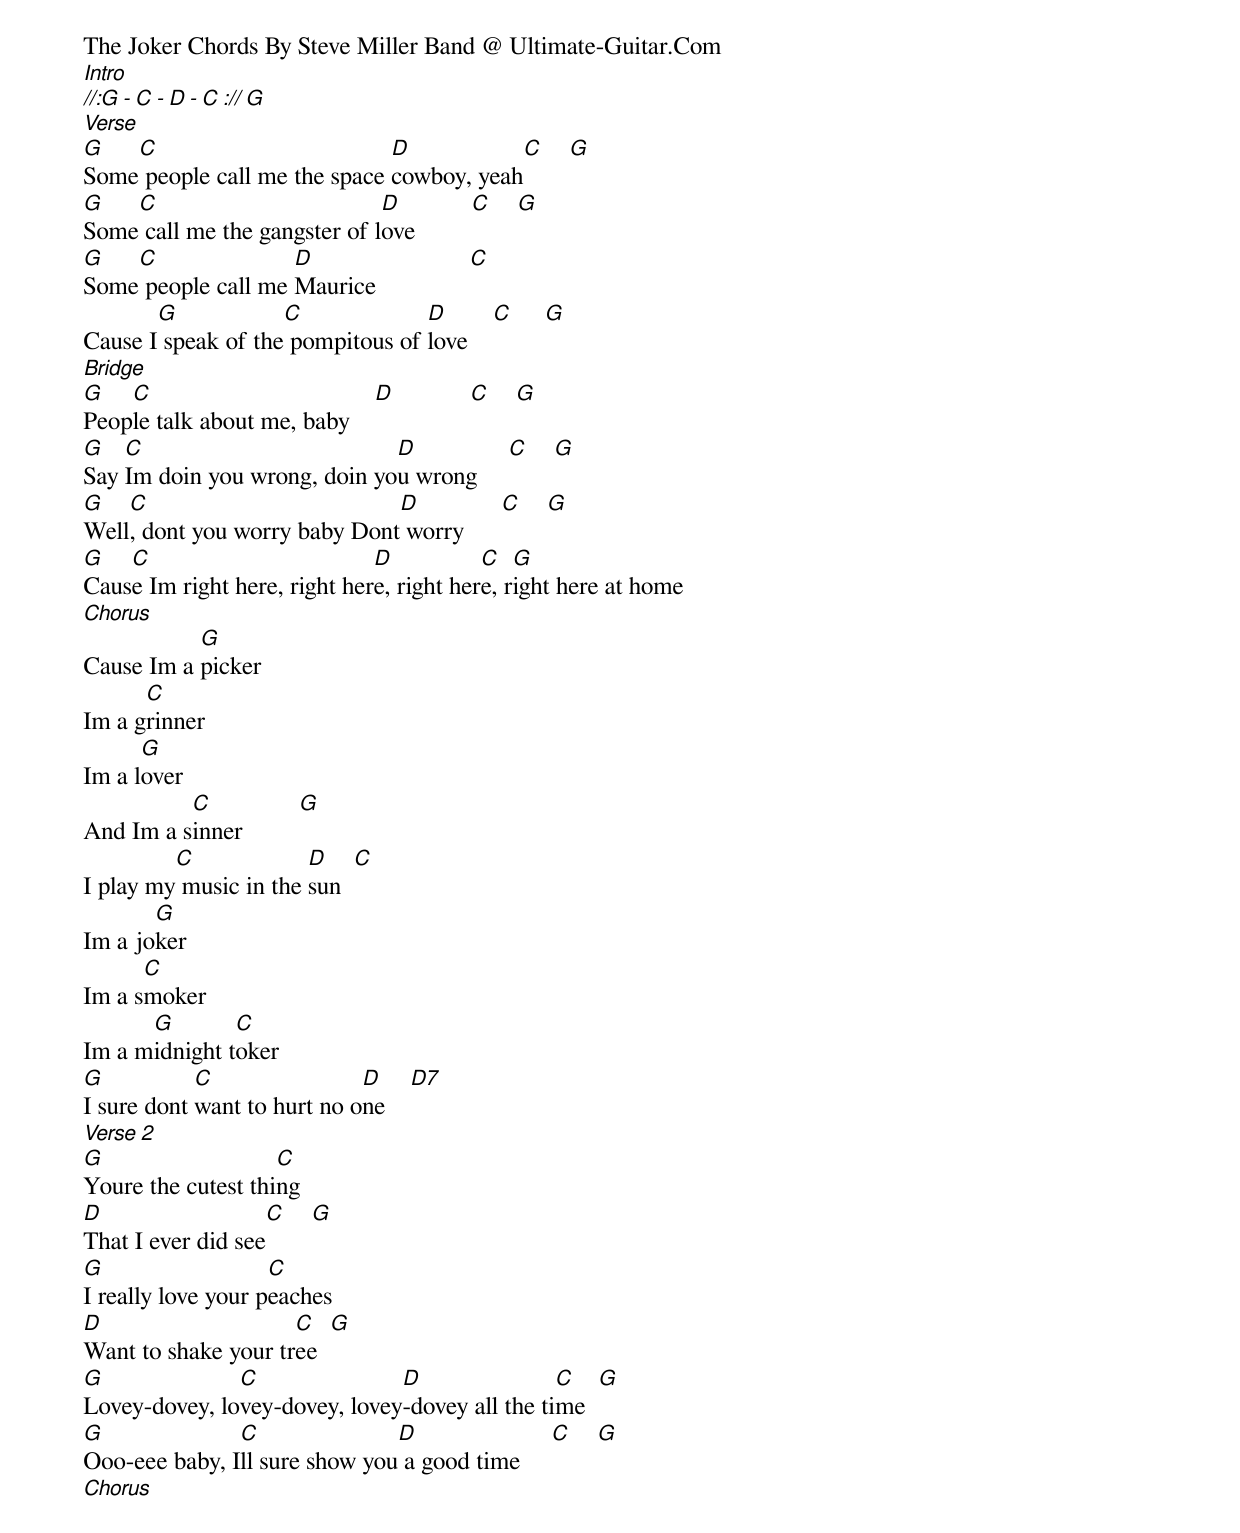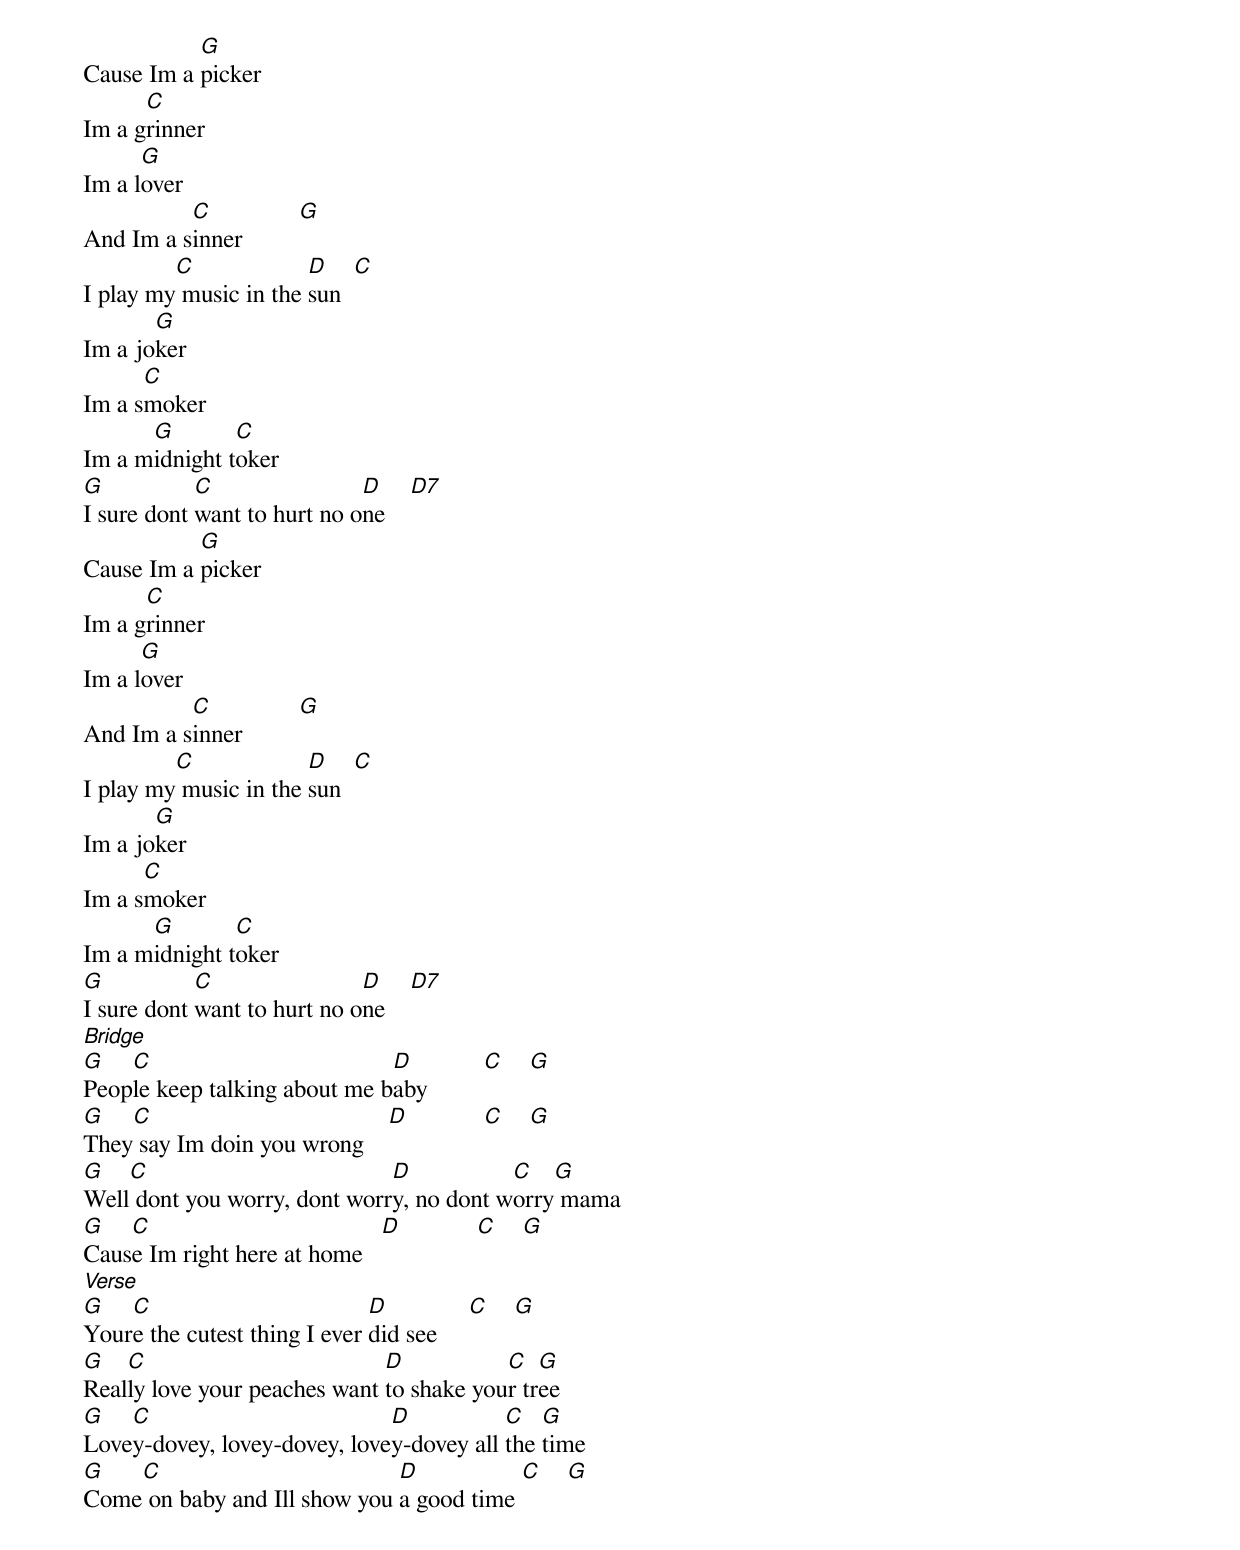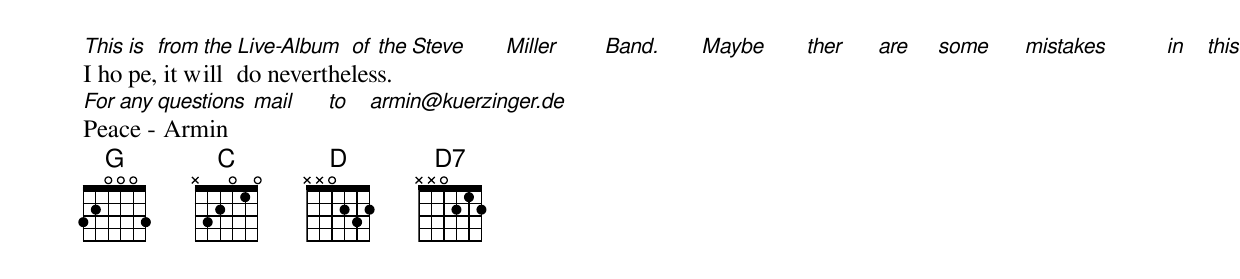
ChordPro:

The Joker Chords By Steve Miller Band @ Ultimate-Guitar.Com
[Intro]
[//:G - C - D - C ://][G]
[Verse]
[G]Some[C] people call me the space [D]cowboy, yeah[C]    [G]
[G]Some[C] call me the gangster of l[D]ove         [C]    [G]
[G]Some[C] people call me [D]Maurice               [C]
Cause I[G] speak of the[C] pompitous of [D]love    [C]     [G]
[Bridge]
[G]Peop[C]le talk about me, baby    [D]            [C]    [G]
[G]Say [C]Im doin you wrong, doin yo[D]u wrong     [C]    [G]
[G]Well[C], dont you worry baby Dont[D] worry      [C]    [G]
[G]Caus[C]e Im right here, right her[D]e, right her[C]e, r[G]ight here at home
[Chorus]
Cause Im a [G]picker
Im a g[C]rinner
Im a l[G]over
And Im a s[C]inner         [G]
I play my[C] music in the [D]sun  [C]
Im a jo[G]ker
Im a s[C]moker
Im a m[G]idnight t[C]oker
[G]I sure dont [C]want to hurt no o[D]ne    [D7]
[Verse 2]
[G]Youre the cutest thi[C]ng
[D]That I ever did see[C]    [G]
[G]I really love your p[C]eaches
[D]Want to shake your tr[C]ee  [G]
[G]Lovey-dovey, lo[C]vey-dovey, lovey[D]-dovey all the ti[C]me  [G]
[G]Ooo-eee baby, I[C]ll sure show you[D] a good time     [C]    [G]
[Chorus]
Cause Im a [G]picker
Im a g[C]rinner
Im a l[G]over
And Im a s[C]inner         [G]
I play my[C] music in the [D]sun  [C]
Im a jo[G]ker
Im a s[C]moker
Im a m[G]idnight t[C]oker
[G]I sure dont [C]want to hurt no o[D]ne    [D7]
Cause Im a [G]picker
Im a g[C]rinner
Im a l[G]over
And Im a s[C]inner         [G]
I play my[C] music in the [D]sun  [C]
Im a jo[G]ker
Im a s[C]moker
Im a m[G]idnight t[C]oker
[G]I sure dont [C]want to hurt no o[D]ne    [D7]
[Bridge]
[G]Peop[C]le keep talking about me b[D]aby         [C]    [G]
[G]They[C] say Im doin you wrong    [D]            [C]    [G]
[G]Well[C] dont you worry, dont worr[D]y, no dont w[C]orry[G] mama
[G]Caus[C]e Im right here at home   [D]            [C]    [G]
[Verse]
[G]Your[C]e the cutest thing I ever [D]did see     [C]    [G]
[G]Real[C]ly love your peaches want [D]to shake you[C]r tr[G]ee
[G]Love[C]y-dovey, lovey-dovey, love[D]y-dovey all [C]the [G]time
[G]Come[C] on baby and Ill show you [D]a good time [C]    [G]
[This]I ho[is]pe,[from] it w[the]ill [Live-Album]do neverthe[of]les[the]s.  [Steve]      [Miller]       [Band.]      [Maybe]      [ther]     [are]    [some]     [mistakes]         [in]   [this]     [lyrics,]        [but]
[For]Pea[any]ce -[questions] Armin    [mail]     [to]   [armin@kuerzinger.de]
